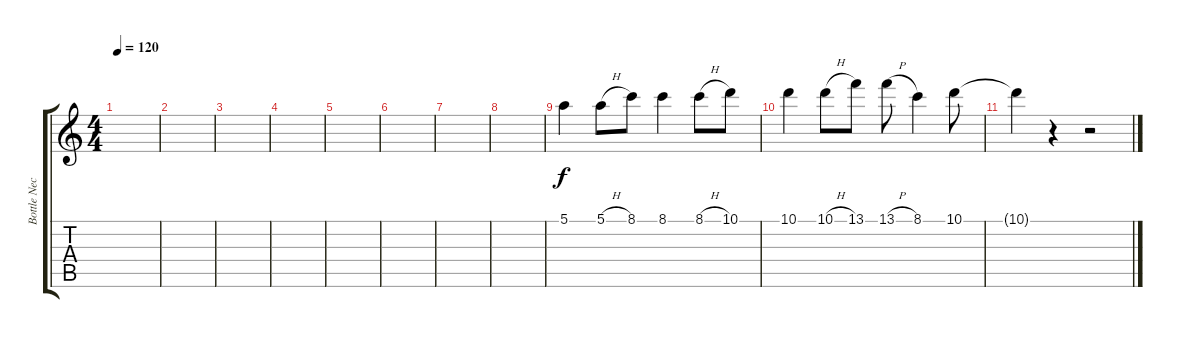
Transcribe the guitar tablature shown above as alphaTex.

\track ("Bottle Neck Guitar" "Bottle Nec") {instrument electricguitarjazz}
\staff {score tabs}
\tuning (E4 B3 G3 D3 A2 E2) {hide}
\ts (4 4)
\tempo 120
\clef g2
\ks c
|
|
|
|
|
|
|
|
5.1.4 5.1{h}.8 8.1.8 8.1.4 8.1{h}.8 10.1.8 |
10.1.4 10.1{h}.8 13.1.8 13.1{h}.8 8.1.4 10.1.8 |
10.1{t}.4 r.4 r.2
